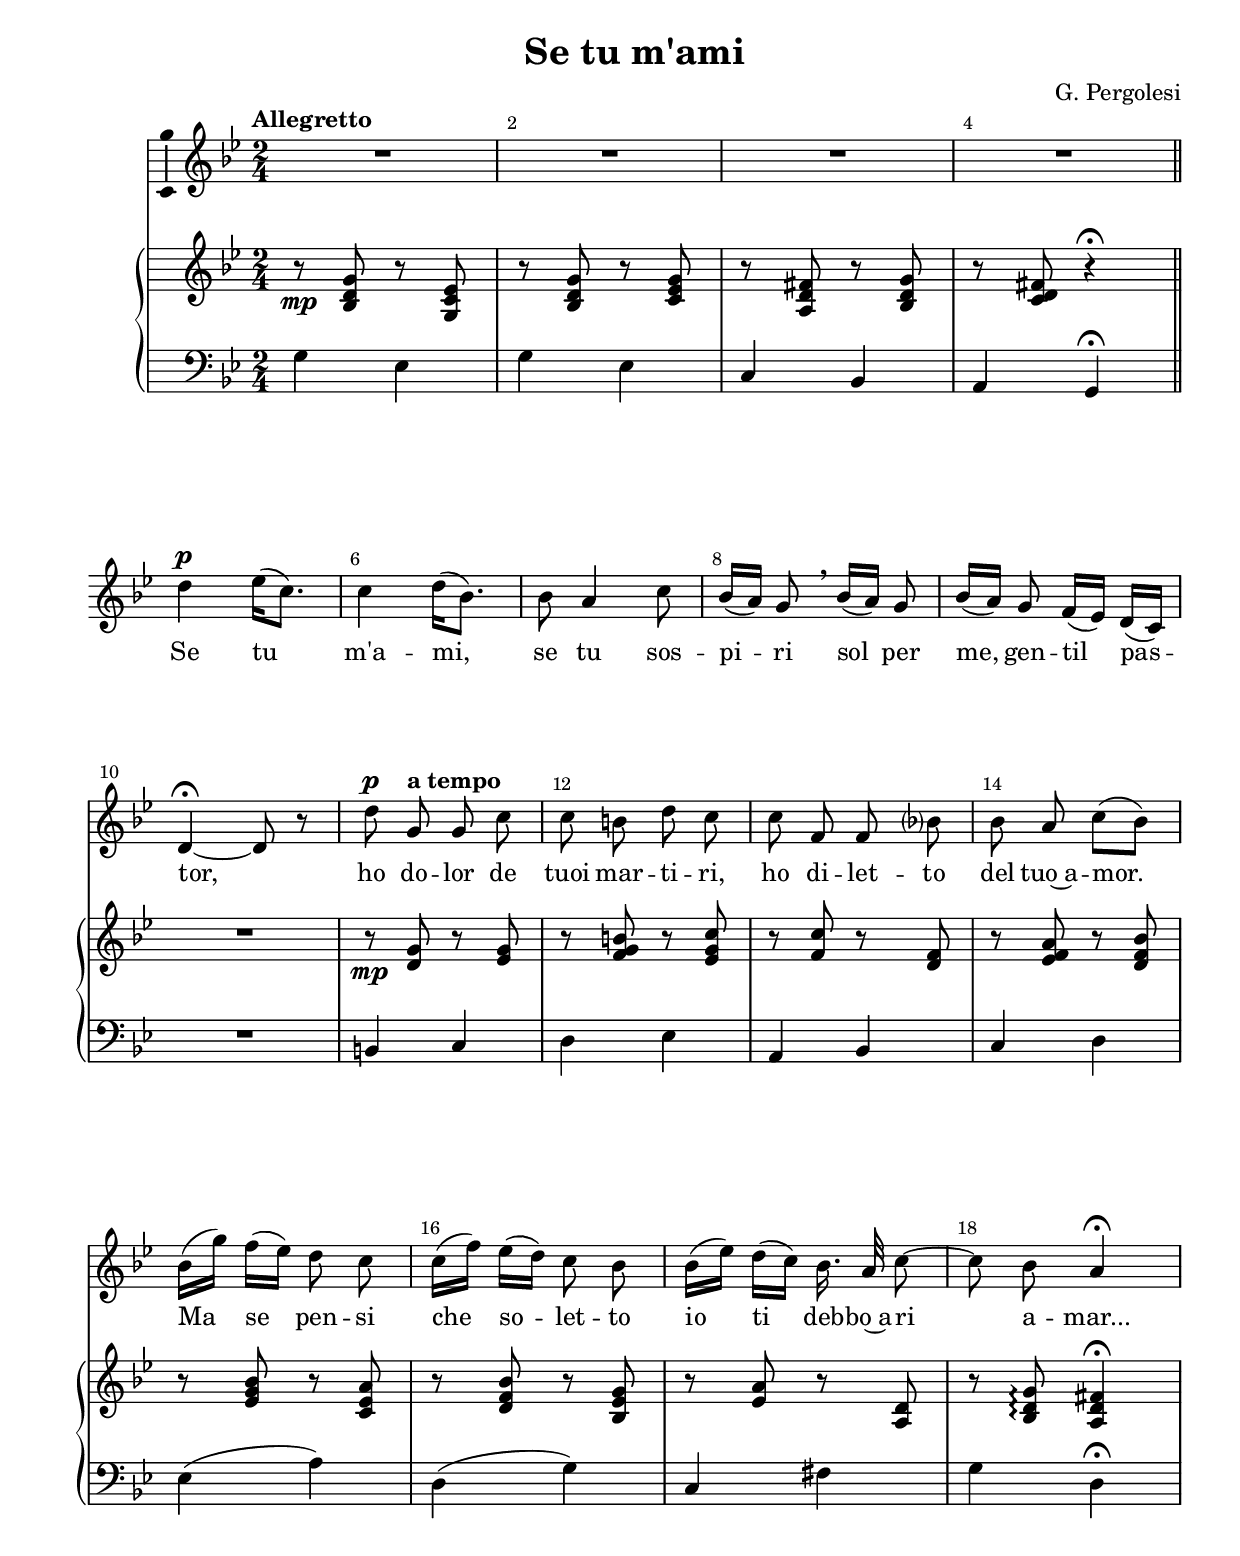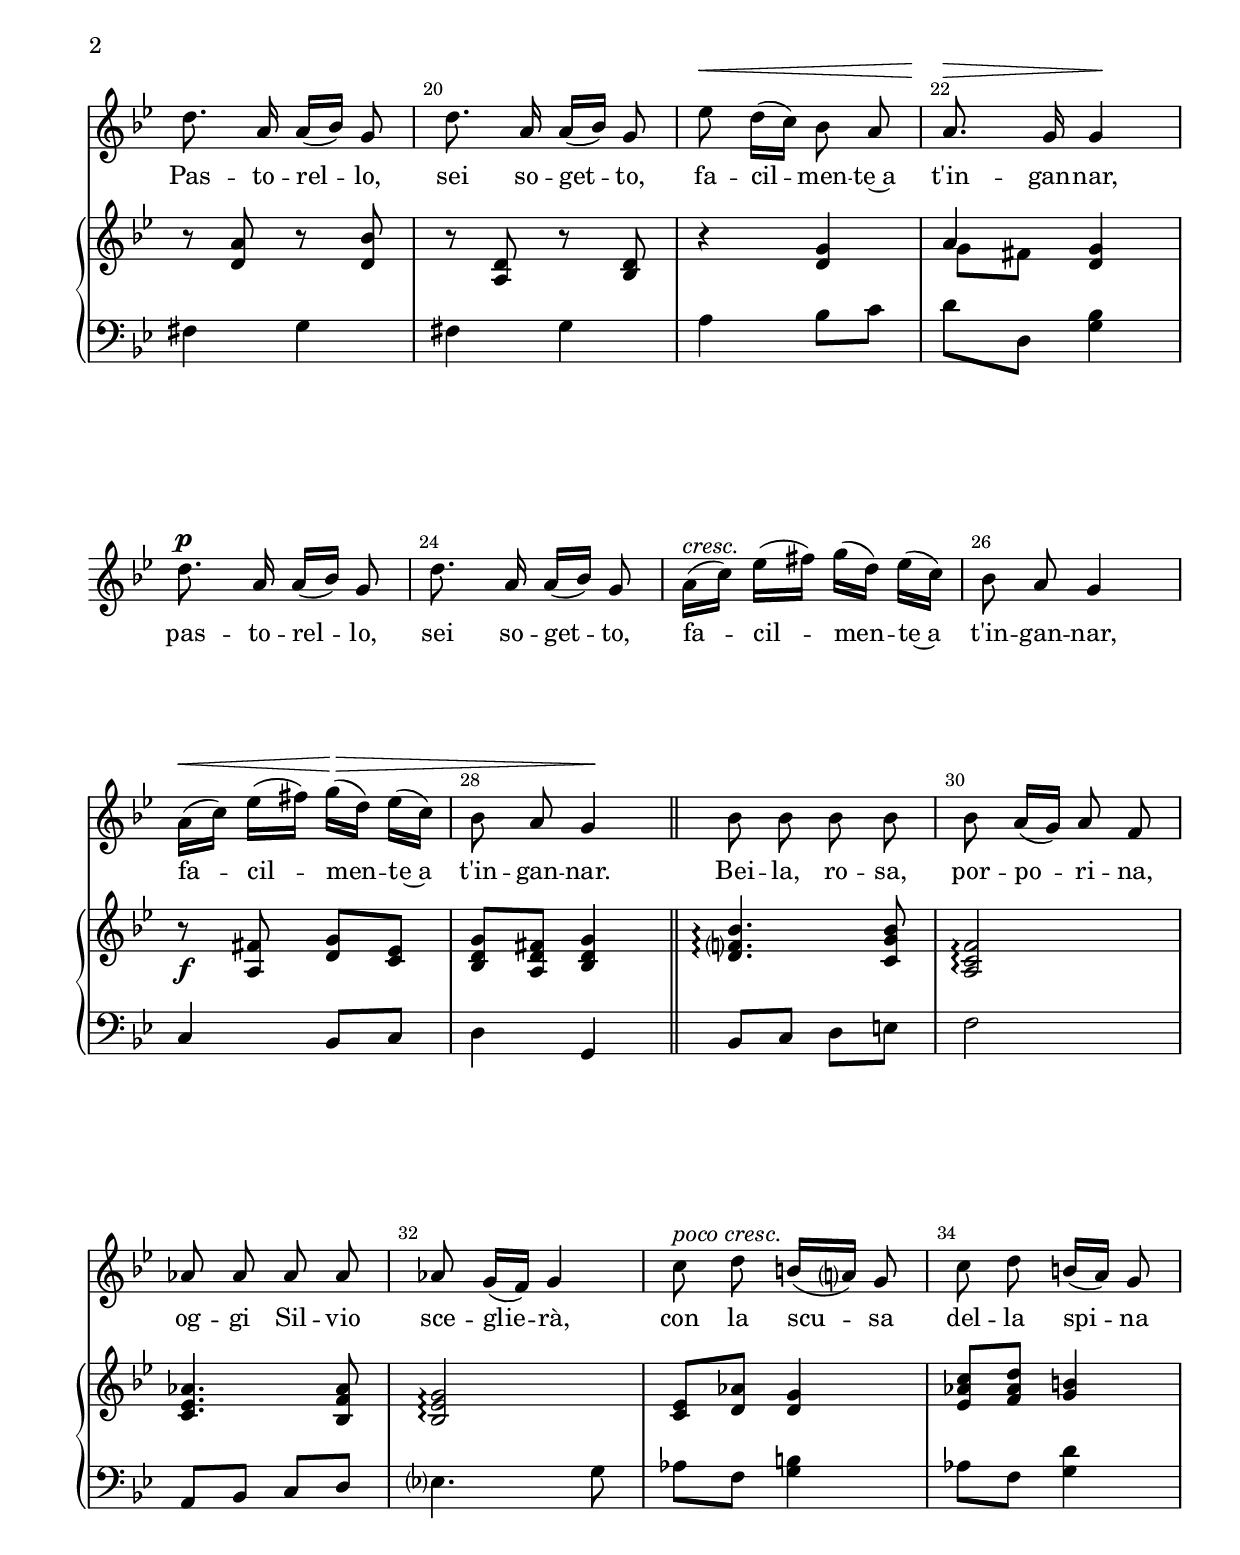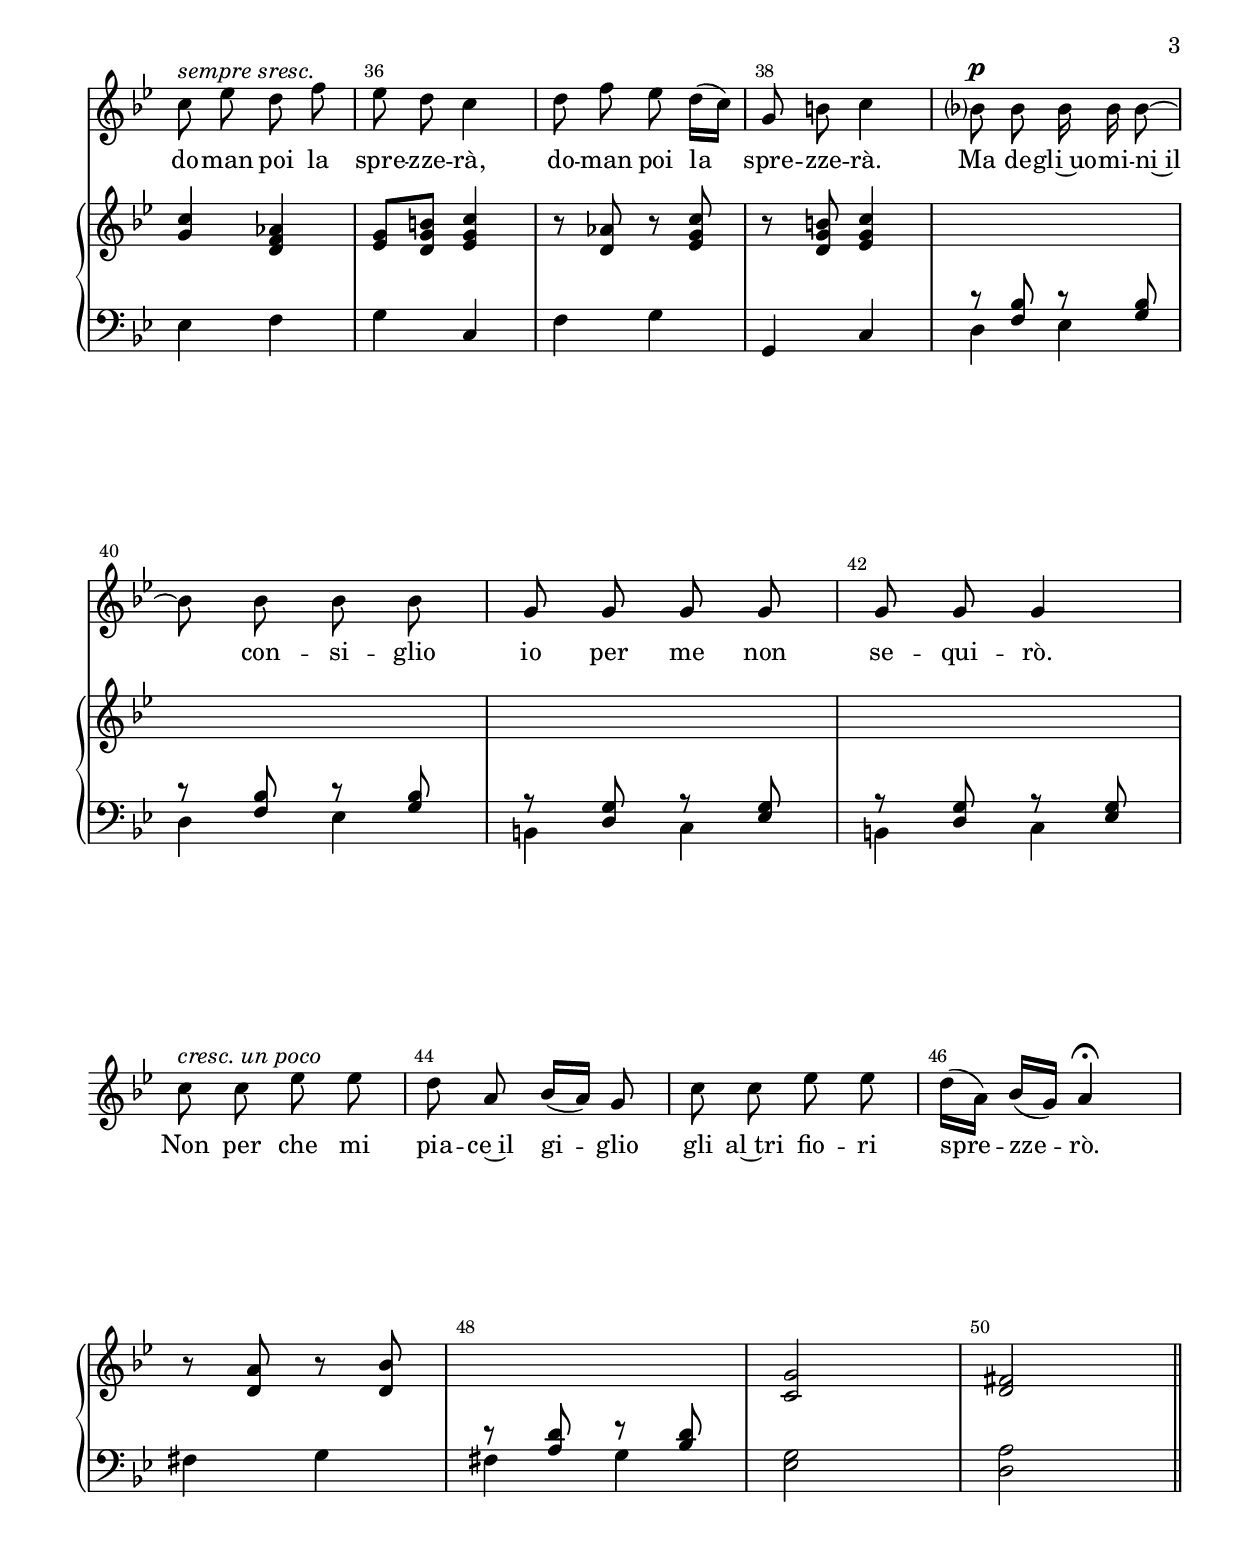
\version "2.18.2"

%#(ly:set-option 'point-and-click #f)
#(ly:set-option 'midi-extension "mid")
#(set-default-paper-size "a4")
%#(set-global-staff-size 18.5)

\header {
  title = "Se tu m'ami"
%  subtitle = "из оперетты «Бородатые мальчики»"
  composer = "G. Pergolesi"
  %poet = "Слова Л. КОМПАНЕЙЦА"
%  arranger = "Тетрадь II, №3"
%  poet = "Слова С. Богомазова"
  
  % Удалить строку версии LilyPond 
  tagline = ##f
}

\paper {
  top-margin = 15
  left-margin = 15
  right-margin = 10
  bottom-margin = 25
  indent = 10
  %ragged-bottom = ##t
  ragged-last-bottom = ##f
}

global = {
  \key g \minor
  \time 2/4
 % \numericTimeSignature
  \override Score.BarNumber.break-visibility = #end-of-line-invisible
  \override Score.BarNumber.X-offset = #1
  \override Score.BarNumber.self-alignment-X = #LEFT
  \set Score.barNumberVisibility = #(every-nth-bar-number-visible 2)
}

abr = {}
abr = { \break }



scoreVoice = \lyricmode {
  Se tu m'a -- mi, se tu sos -- pi -- ri sol per me, gen -- til pas --
  tor, ho do -- lor de tuoi mar -- ti -- ri, ho di -- let -- to del tuo~a -- mor.
  
  Ma se pen -- si che so -- let -- to io ti deb -- bo~a -- ri a -- mar...
  Pas -- to -- rel -- lo, sei so -- get -- to, fa -- cil -- men -- te~a t'in -- gan -- nar,
  pas -- to -- rel -- lo, sei so -- get -- to, fa -- cil -- men -- te~a t'in -- gan -- nar,
  fa -- cil -- men -- te~a t'in -- gan -- nar.
  Bei -- la, ro -- sa, por -- po -- ri -- na,
  
  og -- gi Sil -- vio sce -- glie -- rà, con la scu -- sa del -- la spi -- na
  do -- man poi la spre -- zze -- rà, do -- man poi la spre -- zze -- rà. Ma de -- gli~uo -- mi -- ni~il
  con -- si -- glio io per me non se -- qui -- rò. Non per che mi pia -- ce~il gi -- glio
  gli al~tri fio -- ri spre -- zze -- rò.
  
}


scoreVoiceSopr = \relative c'' {
  \global
  \dynamicUp
  \autoBeamOff
  
  \oneVoice 
  R2*4 | \abr
  d4\p es16([ c8.]) |
  
  c4 d16([ bes8.]) |
  bes8 a4 c8 |
  bes16([ a)] g8 \breathe bes16[( a]) g8 |
  bes16([ a)] g8 f16([ es)] d16([ c)] | \abr
  
  d4\fermata~ d8 r |
  
  d'\p \tempo "a tempo" g,8 g c |
  c b d c |
  c f, f bes |
  bes a c[( bes]) | \abr
  
  bes16[( g']) f[( es]) d8 c |
  c16[( f]) es[( d]) c8 bes |
  bes16[( es]) d[( c]) bes16. a32 c8~ |
  c bes a4\fermata | \abr
  
  d8. a16 a[( bes]) g8 |
  d'8. a16 a[( bes]) g8 |
  es'\< d16[( c]) bes8 a |
  a8.\> g16 g4\! | \abr
  
  d'8.\p a16 a[( bes]) g8 |
  d'8. a16 a[( bes]) g8 |
  a16^\markup\italic"cresc."[( c]) es[( fis]) g[( d]) es[( c]) |
  bes8 a g4 | \abr
  
  a16[(\< c]) es[( fis]) g[(\> d]) es[( c]) |
  bes8 a g4\! \bar "||"
  
  bes8 bes bes bes |
  bes a16[( g]) a8 f | \abr
  
  as8 as as as |
  as g16[( f]) g4 |
  c8^\markup\italic"poco cresc." d b16[( a]) g8 |
  c8 d b16[( a]) g8 | \abr
  
  c8^\markup\italic"sempre sresc." es d f |
  es d c4 |
  d8 f es d16[( c]) |
  g8 b c4 |
  bes8\p bes bes16 bes bes8~ | \abr
  
  bes bes bes bes |
  g g g g |
  g g g4 | \abr
  c8^\markup\italic"cresc. un poco" c es es |
  d a bes16[( a]) g8 | 
  
  c8 c es es |
  d16[( a]) bes[( g]) a4\fermata |
  \abr R2*4
  
  
  
  
 }
 

scoreVoicePartSopr = \new Staff \with {
% instrumentName = "Голос"
  midiInstrument = "voice oohs"
  \consists "Ambitus_engraver"
} << \scoreVoiceSopr >>
\addlyrics { \scoreVoice }



U = { \change Staff = right \voiceTwo }
D = { \change Staff = left \voiceOne}

scoreInstrRight = \relative c' {
  \global
  \oneVoice
  \tempo "Allegretto"
  r8\mp <bes d g> r <g c es> |
  r <bes d g> r <c es g> |
  r <a d fis> r <bes d g> |
  r <c d fis> r4\fermata \bar "||"
  
  R2*6 |
  r8\mp <d g> r <es g> |
  r <f g b> r <es g c> |
  r <f c'> r <d f> |
  r <es f a> r <d f bes> | 
  
  r <es g bes> r <c es a> |
  r <d f bes> r <bes es g> |
  r <es a> r <a, d> |
  r <bes d g>\arpeggio <a d fis>4\fermata |
 r8 <d a'> r <d bes'> 
 
 r <a d> r <bes d> |
 r4 <d g> |
 << { a'4 } \\ {g8 fis} >> <d g>4 |
 R2*4 |
 r8\f <a fis'> <d g> <c es> | 
 
 <bes d g> <a d fis> <bes d g>4 |
 <d f bes>4.\arpeggio <c g' bes>8 |
 <a c f>2\arpeggio |
 <c es as>4. <bes f' as>8 |
 <bes es g>2\arpeggio | 
 
 <c es>8 <d as'> <d g>4 |
 <es as c>8 <f as d> <g b>4 |
 <g c> <d f as> |
 <es g>8 <d g b> <es g c>4 |
 r8 <d as'> r <es g c> | 
 
 r8 <d g b> <es g c>4 |
 \D \voiceOne r8 <f, bes> r <g bes> |
 r <f bes> r <g bes> |
 r <d g> r <es g> |
 r <d g> r <es g> |
 \U \oneVoice |
 
 R2*4 r8 <d' a'> r <d bes'> |
 \D \voiceOne r <a d> r <bes d> |
 \U \oneVoice <c g'>2 <d fis>2 \bar "||"
 
 
    
}



scoreInstrLeft = \relative c' {
  \global
  \clef bass
  \oneVoice
  g4 es |
  g es |
  c bes |
  a g\fermata |
  
  R2*6 |
  b4 c |
  d es |
  a, bes |
  c d |
  
  es( a) |
  d, ( g) |
  c, fis |
  g d\fermata |
  fis g |
  
  fis g |
  a bes8 c |
  d d, <g bes>4 |
  R2*4 |
  c,4 bes8 c |
  d4 g, |
  bes8 c d e |
  f2 |
  a,8 bes c d |
  es?4. g8 |
  as8 f <g b>4 |
  as8 f <g d'>4 |
  es4 f |
  g c, |
  f g |
  
  g, c |
  \voiceTwo d4 es |
  d es |
  b c |
  b c |
  R2*4 |
  fis4 g |
  fis g |
  <es g>2 |
  <d a'>
  
  
  
}

scoreInstrPart =   \new PianoStaff 
\with { midiInstrument = "Grand Piano" }
<<
    \new Staff = "right" \with {
 %     midiInstrument = "piano"
    } \scoreInstrRight
    \new Staff = "left" \with {
 %     midiInstrument = "piano"
    } \scoreInstrLeft
  >>



\bookpart {

  \score {
 %   \transpose c d
    <<
      \scoreVoicePartSopr
      \scoreInstrPart
    >>
    \layout { 
      \context {
        \Score
      }
      \context {
        \Staff        \accidentalStyle modern-voice-cautionary
        % удаляем обозначение темпа из общего плана
        \RemoveAllEmptyStaves
      }
    }
  }
}


\bookpart {
  \header {
%  piece = "Aes-dur"
  }
  \score {
%    \transpose g as
 \unfoldRepeats
     <<
        \scoreVoicePartSopr
      \scoreInstrPart
    >>
    \midi {
      \tempo 4=92
    }
  }
}

